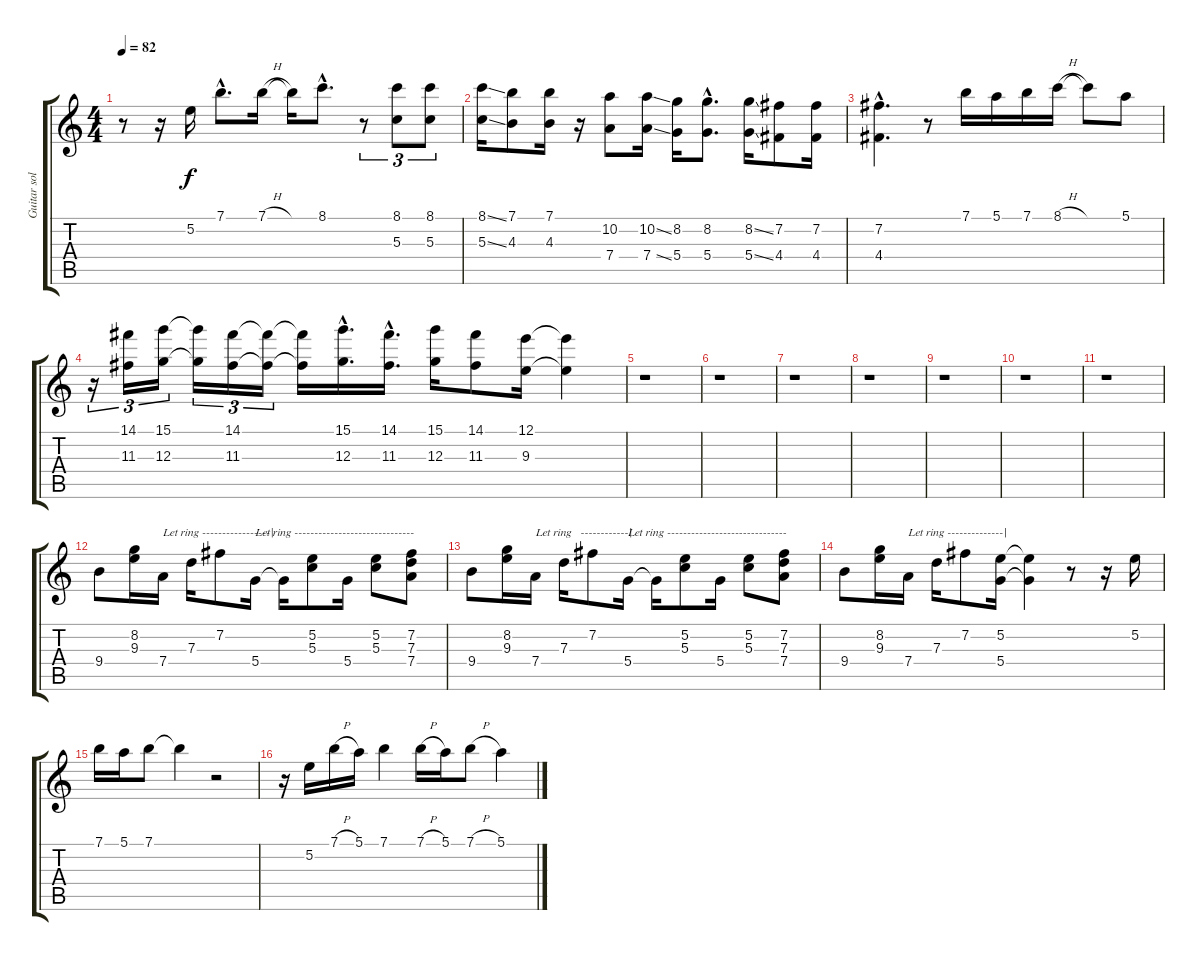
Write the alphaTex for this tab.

\track ("Guitar solo" "Guitar sol") {instrument acousticguitarnylon}
\staff {score tabs}
\tuning (E4 B3 G3 D3 A2 E2) {hide}
\ts (4 4)
\tempo 82
\clef g2
\ks c
r.8{dy f} r.16 5.2.16 7.1{hac}.8{d} 7.1{h}.16 7.1{t}.16 8.1{hac}.8{d} r.8{tu (3 2)} (8.1 5.3).8{tu (3 2)} (8.1 5.3).8{tu (3 2)} |
(8.1{ss} 5.3{ss}).16 (7.1 4.3).8 (7.1 4.3).16 r.16 (10.2 7.4).8 (10.2{ss} 7.4{ss}).16 (8.2 5.4).16 (8.2{hac} 5.4{hac}).8{d} (8.2{ss} 5.4{ss}).16 (7.2 4.4).8 (7.2 4.4).16 |
(7.2{hac} 4.4{hac}).4{d} r.8 7.1.16 5.1.16 7.1.16 8.1{h}.16 8.1{t}.8 5.1.8 |
r.16{tu (3 2)} (14.1 11.3).16{tu (3 2)} (15.1 12.3).16{tu (3 2)} (15.1{t} 12.3{t}).16{tu (3 2)} (14.1 11.3).16{tu (3 2)} (14.1{t} 11.3{t}).16{tu (3 2)} (14.1{t} 11.3{t}).16 (15.1{hac} 12.3{hac}).16{d} (14.1{hac} 11.3{hac}).16{d} (15.1 12.3).16 (14.1 11.3).8 (12.1 9.3).16 (12.1{t} 9.3{t}).4 |
r.1 |
r.1 |
r.1 |
r.1 |
r.1 |
r.1 |
r.1 |
9.4.8 (8.2 9.3).16 7.4.16{txt "Let ring -----------------|"} 7.3.16 7.2.8 5.4.16{txt "Let ring ------------------------------"} 5.4{t}.16 (5.2 5.3).8 5.4.16 (5.2 5.3).8 (7.2 7.3 7.4).8 |
9.4.8 (8.2 9.3).16 7.4.16{txt "Let ring   ------------|"} 7.3.16 7.2.8 5.4.16{txt "Let ring ------------------------------"} 5.4{t}.16 (5.2 5.3).8 5.4.16 (5.2 5.3).8 (7.2 7.3 7.4).8 |
9.4.8 (8.2 9.3).16 7.4.16{txt "Let ring --------------|"} 7.3.16 7.2.8 (5.2 5.4).16 (5.2{t} 5.4{t}).4 r.8 r.16 5.2.16 |
7.1.16 5.1.16 7.1.8 7.1{t}.4 r.2 |
r.16 5.2.16 7.1{h}.16 5.1.16 7.1.4 7.1{h}.16 5.1.16 7.1{h}.8 5.1.4
